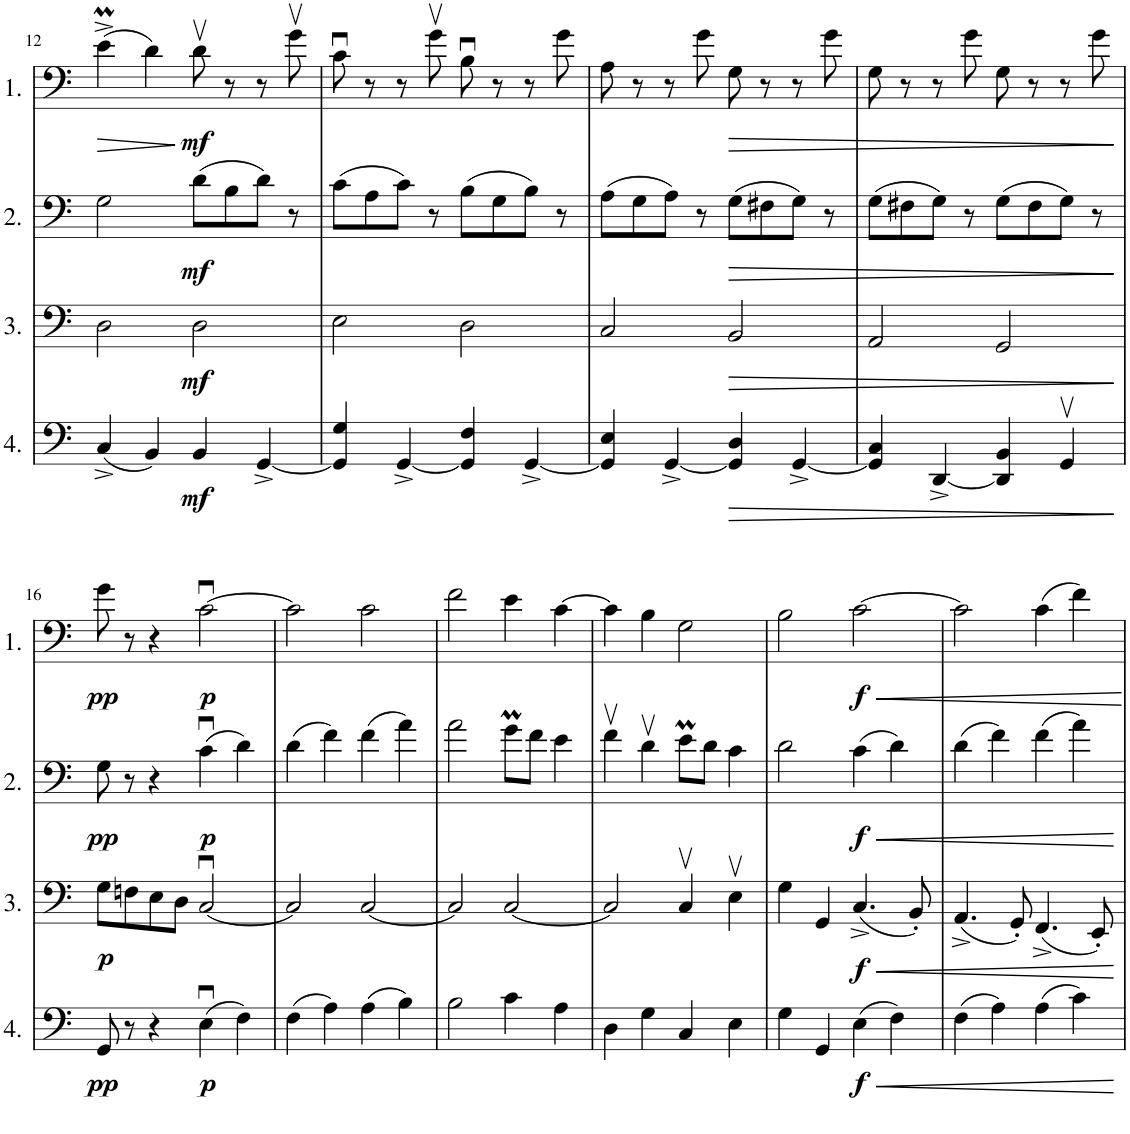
**kern	**dynam	**kern	**dynam	**kern	**dynam	**kern	**dynam
*part4	*part4	*part3	*part3	*part2	*part2	*part1	*part1
*staff4	*staff4	*staff3	*staff3	*staff2	*staff2	*staff1	*staff1
*I"Cello 4	*	*I"Cello 3	*	*I"Cello 2	*	*I"Cello 1	*
!!LO:PB:g=z
*clefF4	*	*clefF4	*	*clefF4	*	*clefF4	*
*k[]	*	*k[]	*	*k[]	*	*k[]	*
*M4/4	*	*M4/4	*	*M4/4	*	*M4/4	*
*met(c)	*	*met(c)	*	*met(c)	*	*met(c)	*
=12	=12	=12	=12	=12	=12	=12	=12
!	!	!	!	!	!	!	!LO:HP:b
(4C^/	.	2D\	.	2G\	.	(4em^\	>
4BB/)	.	.	.	.	.	4d\)	.
!	!LO:DY:b	!	!LO:DY:b	!	!LO:DY:b	!	!LO:DY:n=1:b
4BB/	mf	2D\	mf	(8d\L	mf	8dv\	] mf
.	.	.	.	8B\	.	8r	.
[4GG^/	.	.	.	8d\J)	.	8r	.
.	.	.	.	8r	.	8gv\	.
=13	=13	=13	=13	=13	=13	=13	=13
4GG/] 4G/	.	2E\	.	(8c\L	.	8cu\	.
.	.	.	.	8A\	.	8r	.
[4GG^/	.	.	.	8c\J)	.	8r	.
.	.	.	.	8r	.	8gv\	.
4GG/] 4F/	.	2D\	.	(8B\L	.	8Bu\	.
.	.	.	.	8G\	.	8r	.
[4GG^/	.	.	.	8B\J)	.	8r	.
.	.	.	.	8r	.	8g\	.
=14	=14	=14	=14	=14	=14	=14	=14
4GG/] 4E/	.	2C/	.	(8A\L	.	8A\	.
.	.	.	.	8G\	.	8r	.
[4GG^/	.	.	.	8A\J)	.	8r	.
.	.	.	.	8r	.	8g\	.
!	!LO:HP:b	!	!LO:HP:b	!	!LO:HP:b	!	!LO:HP:b
4GG/] 4D/	>	2BB/	>	(8G\L	>	8G\	>
.	.	.	.	8F#X\	.	8r	.
[4GG^/	.	.	.	8G\J)	.	8r	.
.	.	.	.	8r	.	8g\	.
=15	=15	=15	=15	=15	=15	=15	=15
4GG/] 4C/	.	2AA/	.	(8G\L	.	8G\	.
.	.	.	.	8F#X\	.	8r	.
[4DD^/	.	.	.	8G\J)	.	8r	.
.	.	.	.	8r	.	8g\	.
4DD/] 4BB/	.	2GG/	.	(8G\L	.	8G\	.
.	.	.	.	8F#\	.	8r	.
4GGv/	.	.	.	8G\J)	.	8r	.
.	.	.	.	8r	.	8g\	.
.	]	.	]	.	]	.	]
!!LO:LB:g=z
=16	=16	=16	=16	=16	=16	=16	=16
!	!LO:DY:b	!	!LO:DY:b	!	!LO:DY:b	!	!LO:DY:b
8GG/	pp	8G\L	p	8G\	pp	8g\	pp
8r	.	8Fn\	.	8r	.	8r	.
4r	.	8E\	.	4r	.	4r	.
.	.	8D\J	.	.	.	.	.
!	!LO:DY:b	!	!	!	!LO:DY:b	!	!LO:DY:b
(4Eu\	p	[2Cu/	.	(4cu\	p	[2cu\	p
4F\)	.	.	.	4d\)	.	.	.
=17	=17	=17	=17	=17	=17	=17	=17
(4F\	.	2C/]	.	(4d\	.	2c\]	.
4A\)	.	.	.	4f\)	.	.	.
(4A\	.	[2C/	.	(4f\	.	2c\	.
4B\)	.	.	.	4a\)	.	.	.
=18	=18	=18	=18	=18	=18	=18	=18
2B\	.	2C/]	.	2a\	.	2f\	.
4c\	.	[2C/	.	8gM\L	.	4e\	.
.	.	.	.	8f\J	.	.	.
4A\	.	.	.	4e\	.	[4c\	.
=19	=19	=19	=19	=19	=19	=19	=19
4D\	.	2C/]	.	4fv\	.	4c\]	.
4G\	.	.	.	4dv\	.	4B\	.
4C/	.	4Cv/	.	8em\L	.	2G\	.
.	.	.	.	8d\J	.	.	.
4E\	.	4Ev\	.	4c\	.	.	.
=20	=20	=20	=20	=20	=20	=20	=20
4G\	.	4G\	.	2d\	.	2B\	.
4GG/	.	4GG/	.	.	.	.	.
!	!LO:HP:b	!	!LO:HP:b	!	!LO:HP:b	!	!
!	!LO:DY:n=1:b	!	!LO:DY:n=1:b	!	!LO:DY:n=1:b	!	!LO:DY:b
(4E\	< f	(4.C^/	< f	(4c\	< f	[2c\	f
4F\)	.	.	.	4d\)	.	.	.
.	.	8BB'/)	.	.	.	.	.
=21	=21	=21	=21	=21	=21	=21	=21
(4F\	.	(4.AA^/	.	(4d\	.	2c\]	.
4A\)	.	.	.	4f\)	.	.	.
.	.	8GG'/)	.	.	.	.	.
(4A\	.	(4.FF^/	.	(4f\	.	(4c\	.
4c\)	.	.	.	4a\)	.	4f\)	.
.	.	8EE'/)	.	.	.	.	.
.	[	.	[	.	[	.	.
=	=	=	=	=	=	=	=
*-	*-	*-	*-	*-	*-	*-	*-
